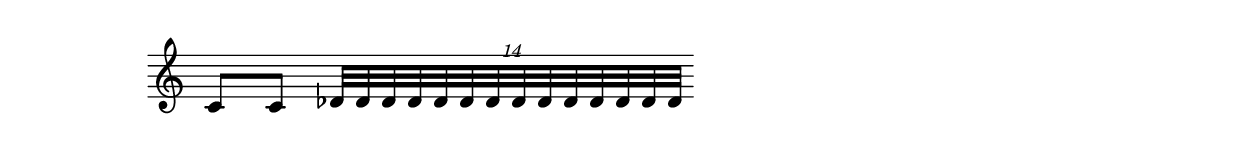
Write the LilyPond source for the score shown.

#(ly:set-option 'midi-extension "mid")
\version "2.12.3"
\include "english.ly"
\header{ 
}
%{
SS   rrrrrrrrrrrrrr
%}
melody = {
\once \override Staff.TimeSignature #'stencil = ##f
\clef treble
\key c 
\major
\cadenzaOn
  c'8[ c'8] \times 8/14{ df'32[ df'32 df'32 df'32 df'32 df'32 df'32 df'32 df'32 df'32 df'32 df'32 df'32 df'32] }  \bar "" \break 
 }
text = \lyricmode {
                
}
\score{

<<
\new Voice = "one" {
\melody
}
\new Lyrics \lyricsto "one" \text
>>
\layout {
\context {
\Score
}
}
\midi {
\context {
\Score
tempoWholesPerMinute = #(ly:make-moment 200 4)
}
}
}